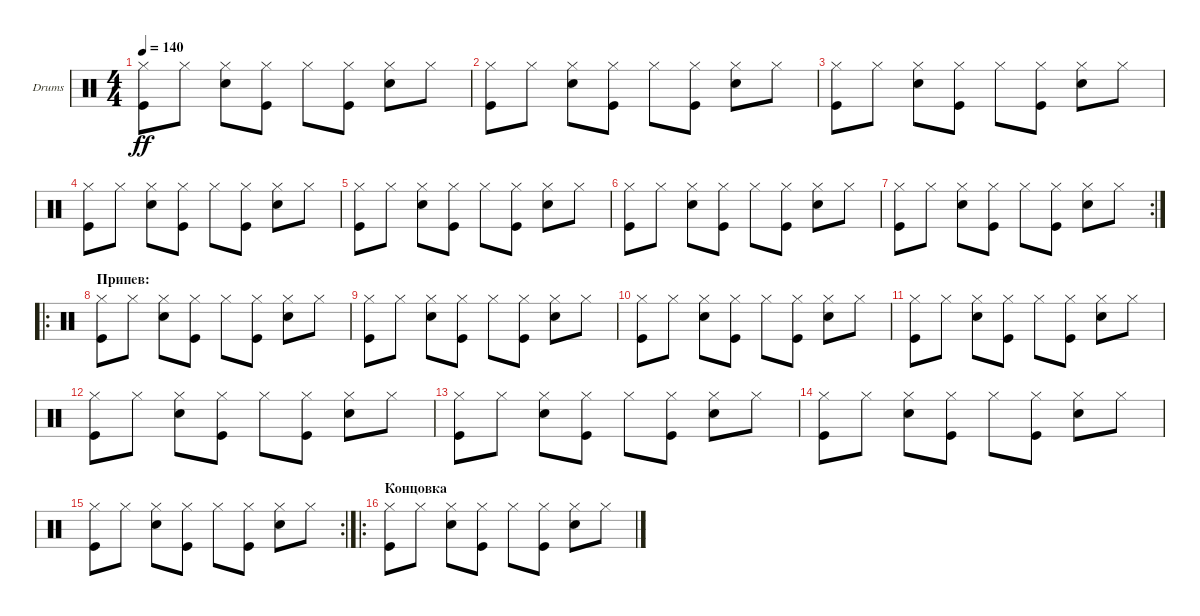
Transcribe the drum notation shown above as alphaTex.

\defaultSystemsLayout 4
\bracketExtendMode groupsimilarinstruments
\firstSystemTrackNameOrientation horizontal
\otherSystemsTrackNameOrientation horizontal
\track ("Drumkit" "Drums") {instrument percussion}
\staff {score}
\articulation defaults
\ts (4 4)
\tempo 140
\clef neutral
\ks c
("Kick (hit)" "Hi-Hat (closed)").8{dy ff} "Hi-Hat (closed)".8 ("Snare (hit) 2" "Hi-Hat (closed)").8 ("Kick (hit)" "Hi-Hat (closed)").8 "Hi-Hat (closed)".8 ("Kick (hit)" "Hi-Hat (closed)").8 ("Snare (hit) 2" "Hi-Hat (closed)").8 "Hi-Hat (closed)".8 |
("Kick (hit)" "Hi-Hat (closed)").8 "Hi-Hat (closed)".8 ("Snare (hit) 2" "Hi-Hat (closed)").8 ("Kick (hit)" "Hi-Hat (closed)").8 "Hi-Hat (closed)".8 ("Kick (hit)" "Hi-Hat (closed)").8 ("Snare (hit) 2" "Hi-Hat (closed)").8 "Hi-Hat (closed)".8 |
("Kick (hit)" "Hi-Hat (closed)").8 "Hi-Hat (closed)".8 ("Snare (hit) 2" "Hi-Hat (closed)").8 ("Kick (hit)" "Hi-Hat (closed)").8 "Hi-Hat (closed)".8 ("Kick (hit)" "Hi-Hat (closed)").8 ("Snare (hit) 2" "Hi-Hat (closed)").8 "Hi-Hat (closed)".8 |
("Kick (hit)" "Hi-Hat (closed)").8 "Hi-Hat (closed)".8 ("Snare (hit) 2" "Hi-Hat (closed)").8 ("Kick (hit)" "Hi-Hat (closed)").8 "Hi-Hat (closed)".8 ("Kick (hit)" "Hi-Hat (closed)").8 ("Snare (hit) 2" "Hi-Hat (closed)").8 "Hi-Hat (closed)".8 |
("Kick (hit)" "Hi-Hat (closed)").8 "Hi-Hat (closed)".8 ("Snare (hit) 2" "Hi-Hat (closed)").8 ("Kick (hit)" "Hi-Hat (closed)").8 "Hi-Hat (closed)".8 ("Kick (hit)" "Hi-Hat (closed)").8 ("Snare (hit) 2" "Hi-Hat (closed)").8 "Hi-Hat (closed)".8 |
("Kick (hit)" "Hi-Hat (closed)").8 "Hi-Hat (closed)".8 ("Snare (hit) 2" "Hi-Hat (closed)").8 ("Kick (hit)" "Hi-Hat (closed)").8 "Hi-Hat (closed)".8 ("Kick (hit)" "Hi-Hat (closed)").8 ("Snare (hit) 2" "Hi-Hat (closed)").8 "Hi-Hat (closed)".8 |
\rc 2
("Kick (hit)" "Hi-Hat (closed)").8 "Hi-Hat (closed)".8 ("Snare (hit) 2" "Hi-Hat (closed)").8 ("Kick (hit)" "Hi-Hat (closed)").8 "Hi-Hat (closed)".8 ("Kick (hit)" "Hi-Hat (closed)").8 ("Snare (hit) 2" "Hi-Hat (closed)").8 "Hi-Hat (closed)".8 |
\ro
\section ("" "Припев:")
("Kick (hit)" "Hi-Hat (closed)").8 "Hi-Hat (closed)".8 ("Snare (hit) 2" "Hi-Hat (closed)").8 ("Kick (hit)" "Hi-Hat (closed)").8 "Hi-Hat (closed)".8 ("Kick (hit)" "Hi-Hat (closed)").8 ("Snare (hit) 2" "Hi-Hat (closed)").8 "Hi-Hat (closed)".8 |
("Kick (hit)" "Hi-Hat (closed)").8 "Hi-Hat (closed)".8 ("Snare (hit) 2" "Hi-Hat (closed)").8 ("Kick (hit)" "Hi-Hat (closed)").8 "Hi-Hat (closed)".8 ("Kick (hit)" "Hi-Hat (closed)").8 ("Snare (hit) 2" "Hi-Hat (closed)").8 "Hi-Hat (closed)".8 |
("Kick (hit)" "Hi-Hat (closed)").8 "Hi-Hat (closed)".8 ("Snare (hit) 2" "Hi-Hat (closed)").8 ("Kick (hit)" "Hi-Hat (closed)").8 "Hi-Hat (closed)".8 ("Kick (hit)" "Hi-Hat (closed)").8 ("Snare (hit) 2" "Hi-Hat (closed)").8 "Hi-Hat (closed)".8 |
("Kick (hit)" "Hi-Hat (closed)").8 "Hi-Hat (closed)".8 ("Snare (hit) 2" "Hi-Hat (closed)").8 ("Kick (hit)" "Hi-Hat (closed)").8 "Hi-Hat (closed)".8 ("Kick (hit)" "Hi-Hat (closed)").8 ("Snare (hit) 2" "Hi-Hat (closed)").8 "Hi-Hat (closed)".8 |
("Kick (hit)" "Hi-Hat (closed)").8 "Hi-Hat (closed)".8 ("Snare (hit) 2" "Hi-Hat (closed)").8 ("Kick (hit)" "Hi-Hat (closed)").8 "Hi-Hat (closed)".8 ("Kick (hit)" "Hi-Hat (closed)").8 ("Snare (hit) 2" "Hi-Hat (closed)").8 "Hi-Hat (closed)".8 |
("Kick (hit)" "Hi-Hat (closed)").8 "Hi-Hat (closed)".8 ("Snare (hit) 2" "Hi-Hat (closed)").8 ("Kick (hit)" "Hi-Hat (closed)").8 "Hi-Hat (closed)".8 ("Kick (hit)" "Hi-Hat (closed)").8 ("Snare (hit) 2" "Hi-Hat (closed)").8 "Hi-Hat (closed)".8 |
("Kick (hit)" "Hi-Hat (closed)").8 "Hi-Hat (closed)".8 ("Snare (hit) 2" "Hi-Hat (closed)").8 ("Kick (hit)" "Hi-Hat (closed)").8 "Hi-Hat (closed)".8 ("Kick (hit)" "Hi-Hat (closed)").8 ("Snare (hit) 2" "Hi-Hat (closed)").8 "Hi-Hat (closed)".8 |
\rc 2
("Kick (hit)" "Hi-Hat (closed)").8 "Hi-Hat (closed)".8 ("Snare (hit) 2" "Hi-Hat (closed)").8 ("Kick (hit)" "Hi-Hat (closed)").8 "Hi-Hat (closed)".8 ("Kick (hit)" "Hi-Hat (closed)").8 ("Snare (hit) 2" "Hi-Hat (closed)").8 "Hi-Hat (closed)".8 |
\ro
\section ("" "Концовка")
("Kick (hit)" "Hi-Hat (closed)").8 "Hi-Hat (closed)".8 ("Snare (hit) 2" "Hi-Hat (closed)").8 ("Kick (hit)" "Hi-Hat (closed)").8 "Hi-Hat (closed)".8 ("Kick (hit)" "Hi-Hat (closed)").8 ("Snare (hit) 2" "Hi-Hat (closed)").8 "Hi-Hat (closed)".8
